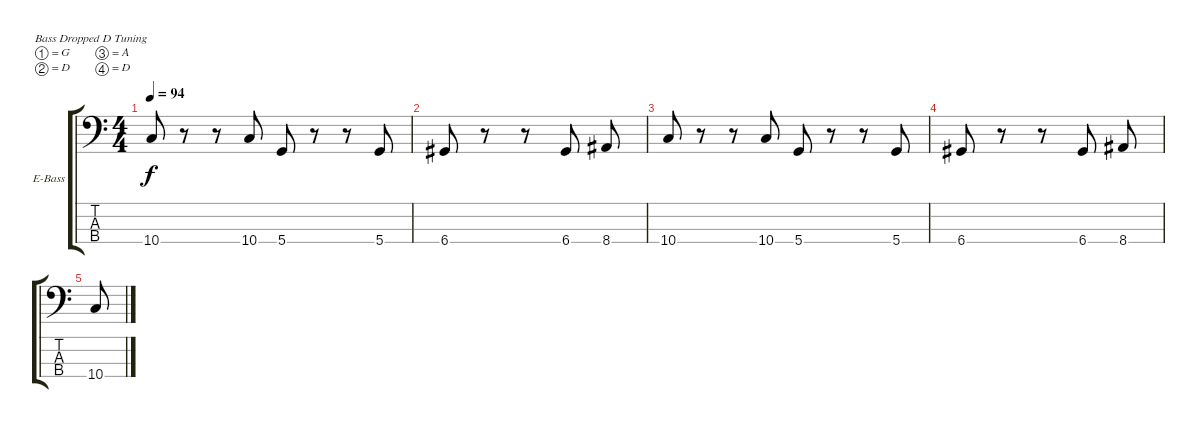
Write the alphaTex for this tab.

\defaultSystemsLayout 4
\bracketExtendMode groupsimilarinstruments
\firstSystemTrackNameOrientation horizontal
\otherSystemsTrackNameOrientation horizontal
\track ("Electric Bass" "E-Bass") {instrument electricbassfinger}
\staff {score tabs}
\tuning (G2 D2 A1 D1)
\ts (4 4)
\tempo 94
\clef f4
\scale
0.333333
\ks c
10.4.8{dy f} r.8 r.8 10.4.8 5.4.8 r.8 r.8 5.4.8 |
\scale
0.333333 6.4.8 r.8 r.8 6.4.8 8.4.8 |
\scale
0.333333 10.4.8 r.8 r.8 10.4.8 5.4.8 r.8 r.8 5.4.8 |
\scale
0.333333 6.4.8 r.8 r.8 6.4.8 8.4.8 |
10.4.8
